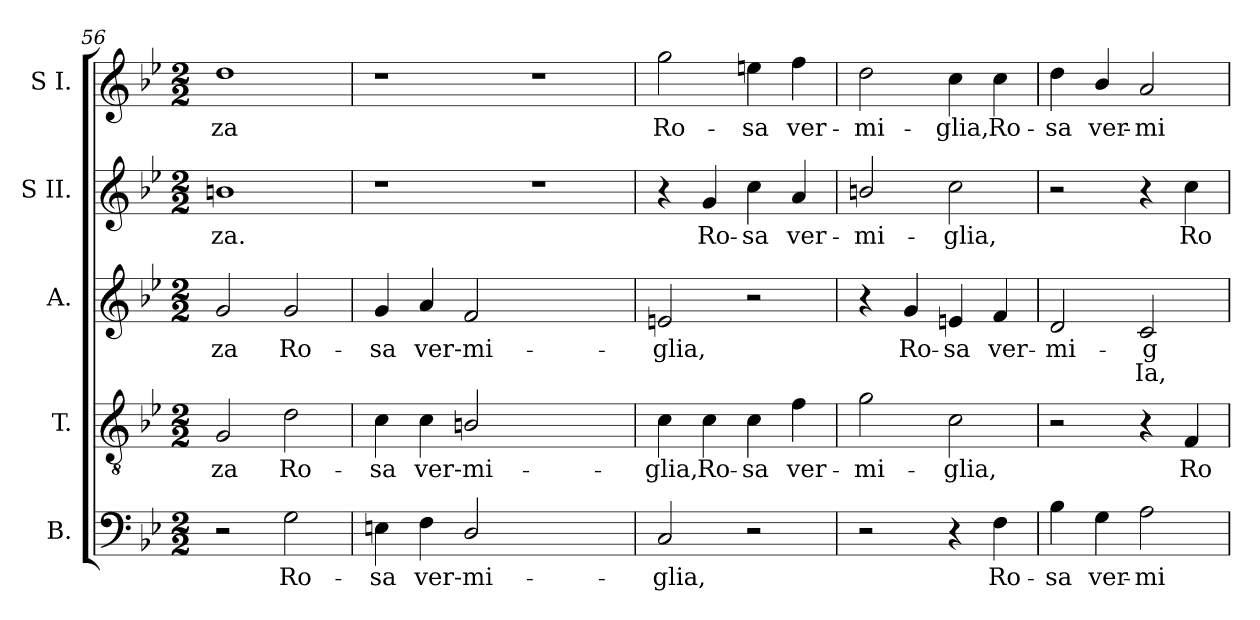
**kern	**text	**kern	**text	**kern	**text	**text	**kern	**text	**kern	**text
*part5	*part5	*part4	*part4	*part3	*part3	*part3	*part2	*part2	*part1	*part1
*staff5	*staff5	*staff4	*staff4	*staff3	*staff3	*staff3	*staff2	*staff2	*staff1	*staff1
*I"B.	*	*I"T.	*	*I"A.	*	*	*I"S II.	*	*I"S I.	*
*I'B.	*	*I'T.	*	*I'A.	*	*	*I'S II.	*	*I'S I.	*
*clefF4	*	*clefGv2	*	*clefG2	*	*	*clefG2	*	*clefG2	*
*	*	*ITrd7c12	*	*	*	*	*	*	*	*
*k[b-e-]	*	*k[b-e-]	*	*k[b-e-]	*	*	*k[b-e-]	*	*k[b-e-]	*
*B-:	*	*B-:	*	*B-:	*	*	*B-:	*	*B-:	*
*M2/2	*	*M2/2	*	*M2/2	*	*	*M2/2	*	*M2/2	*
=56	=56	=56	=56	=56	=56	=56	=56	=56	=56	=56
!	!	!	!LO:LY:b:color=#000000	!	!	!	!	!	!	!
!	!	!	!	!	!LO:LY:b:color=#000000	!	!	!	!	!
!	!	!	!	!	!	!	!	!LO:LY:b:color=#000000	!	!
!	!	!	!	!	!	!	!	!	!	!LO:LY:b:color=#000000
2r	.	2GGi/	-za	2gi/	-za	.	1bni	-za.	1ddi	-za
!	!LO:LY:b:color=#000000	!	!	!	!	!	!	!	!	!
!	!	!	!LO:LY:b:color=#000000	!	!	!	!	!	!	!
!	!	!	!	!	!LO:LY:b:color=#000000	!	!	!	!	!
2Gi\	Ro-	2Di\	Ro-	2gi/	Ro-	.	.	.	.	.
=57	=57	=57	=57	=57	=57	=57	=57	=57	=57	=57
!	!LO:LY:b:color=#000000	!	!	!	!	!	!	!	!	!
!	!	!	!LO:LY:b:color=#000000	!	!	!	!	!	!	!
!	!	!	!	!	!LO:LY:b:color=#000000	!	!	!	!	!
4Eni\	sa	4Ci\	sa	4gi/	sa	.	1r	.	1r	.
!	!LO:LY:b:color=#000000	!	!	!	!	!	!	!	!	!
!	!	!	!LO:LY:b:color=#000000	!	!	!	!	!	!	!
!	!	!	!	!	!LO:LY:b:color=#000000	!	!	!	!	!
4Fi\	ver-mi-	4Ci\	ver-mi-	4ai/	ver-mi-	.	.	.	.	.
2Di/	.	2BBni/	.	2fi/	.	.	.	.	.	.
1ryy	.	1ryy	.	1ryy	.	.	1r	.	1r	.
!!LO:LB:g=z
=58	=58	=58	=58	=58	=58	=58	=58	=58	=58	=58
!	!LO:LY:b:color=#000000	!	!	!	!	!	!	!	!	!
!	!	!	!LO:LY:b:color=#000000	!	!	!	!	!	!	!
!	!	!	!	!	!LO:LY:b:color=#000000	!	!	!	!	!
!	!	!	!	!	!	!	!	!	!	!LO:LY:b:color=#000000
2Ci/	glia,	4Ci\	glia,	2eni/	glia,	.	4r	.	2ggi\	Ro-
!	!	!	!LO:LY:b:color=#000000	!	!	!	!	!	!	!
!	!	!	!	!	!	!	!	!LO:LY:b:color=#000000	!	!
.	.	4Ci\	Ro-	.	.	.	4gi/	Ro-	.	.
!	!	!	!LO:LY:b:color=#000000	!	!	!	!	!	!	!
!	!	!	!	!	!	!	!	!LO:LY:b:color=#000000	!	!
!	!	!	!	!	!	!	!	!	!	!LO:LY:b:color=#000000
2r	.	4Ci\	sa	2r	.	.	4cci\	sa	4eeni\	-sa
!	!	!	!LO:LY:b:color=#000000	!	!	!	!	!	!	!
!	!	!	!	!	!	!	!	!LO:LY:b:color=#000000	!	!
!	!	!	!	!	!	!	!	!	!	!LO:LY:b:color=#000000
.	.	4Fi\	ver-	.	.	.	4ai/	ver-	4ffi\	ver-
=59	=59	=59	=59	=59	=59	=59	=59	=59	=59	=59
!	!	!	!LO:LY:b:color=#000000	!	!	!	!	!	!	!
!	!	!	!	!	!	!	!	!LO:LY:b:color=#000000	!	!
!	!	!	!	!	!	!	!	!	!	!LO:LY:b:color=#000000
2r	.	2Gi\	mi-	4r	.	.	2bni/	mi-	2ddi\	mi-
!	!	!	!	!	!LO:LY:b:color=#000000	!	!	!	!	!
.	.	.	.	4gi/	Ro-	.	.	.	.	.
!	!	!	!LO:LY:b:color=#000000	!	!	!	!	!	!	!
!	!	!	!	!	!LO:LY:b:color=#000000	!	!	!	!	!
!	!	!	!	!	!	!	!	!LO:LY:b:color=#000000	!	!
!	!	!	!	!	!	!	!	!	!	!LO:LY:b:color=#000000
4r	.	2Ci\	glia,	4eni/	sa	.	2cci\	glia,	4cci\	glia,
!	!LO:LY:b:color=#000000	!	!	!	!	!	!	!	!	!
!	!	!	!	!	!LO:LY:b:color=#000000	!	!	!	!	!
!	!	!	!	!	!	!	!	!	!	!LO:LY:b:color=#000000
4Fi\	Ro-	.	.	4fi/	ver-	.	.	.	4cci\	Ro-
=60	=60	=60	=60	=60	=60	=60	=60	=60	=60	=60
!	!LO:LY:b:color=#000000	!	!	!	!	!	!	!	!	!
!	!	!	!	!	!LO:LY:b:color=#000000	!	!	!	!	!
!	!	!	!	!	!	!	!	!	!	!LO:LY:b:color=#000000
4B-i\	sa	2r	.	2di/	mi-	.	2r	.	4ddi\	sa
!	!LO:LY:b:color=#000000	!	!	!	!	!	!	!	!	!
!	!	!	!	!	!	!	!	!	!	!LO:LY:b:color=#000000
4Gi\	ver-	.	.	.	.	.	.	.	4b-i/	ver-
!	!LO:LY:b:color=#000000	!	!	!	!	!	!	!	!	!
!	!	!	!	!	!LO:LY:b:color=#000000	!LO:LY:b:color=#000000	!	!	!	!
!	!	!	!	!	!	!	!	!	!	!LO:LY:b:color=#000000
2Ai\	-mi-	4r	.	2ci/	g	Ia,	4r	.	2ai/	-mi-
!	!	!	!LO:LY:b:color=#000000	!	!	!	!	!	!	!
!	!	!	!	!	!	!	!	!LO:LY:b:color=#000000	!	!
.	.	4FFi/	Ro-	.	.	.	4cci\	Ro-	.	.
=	=	=	=	=	=	=	=	=	=	=
*-	*-	*-	*-	*-	*-	*-	*-	*-	*-	*-
